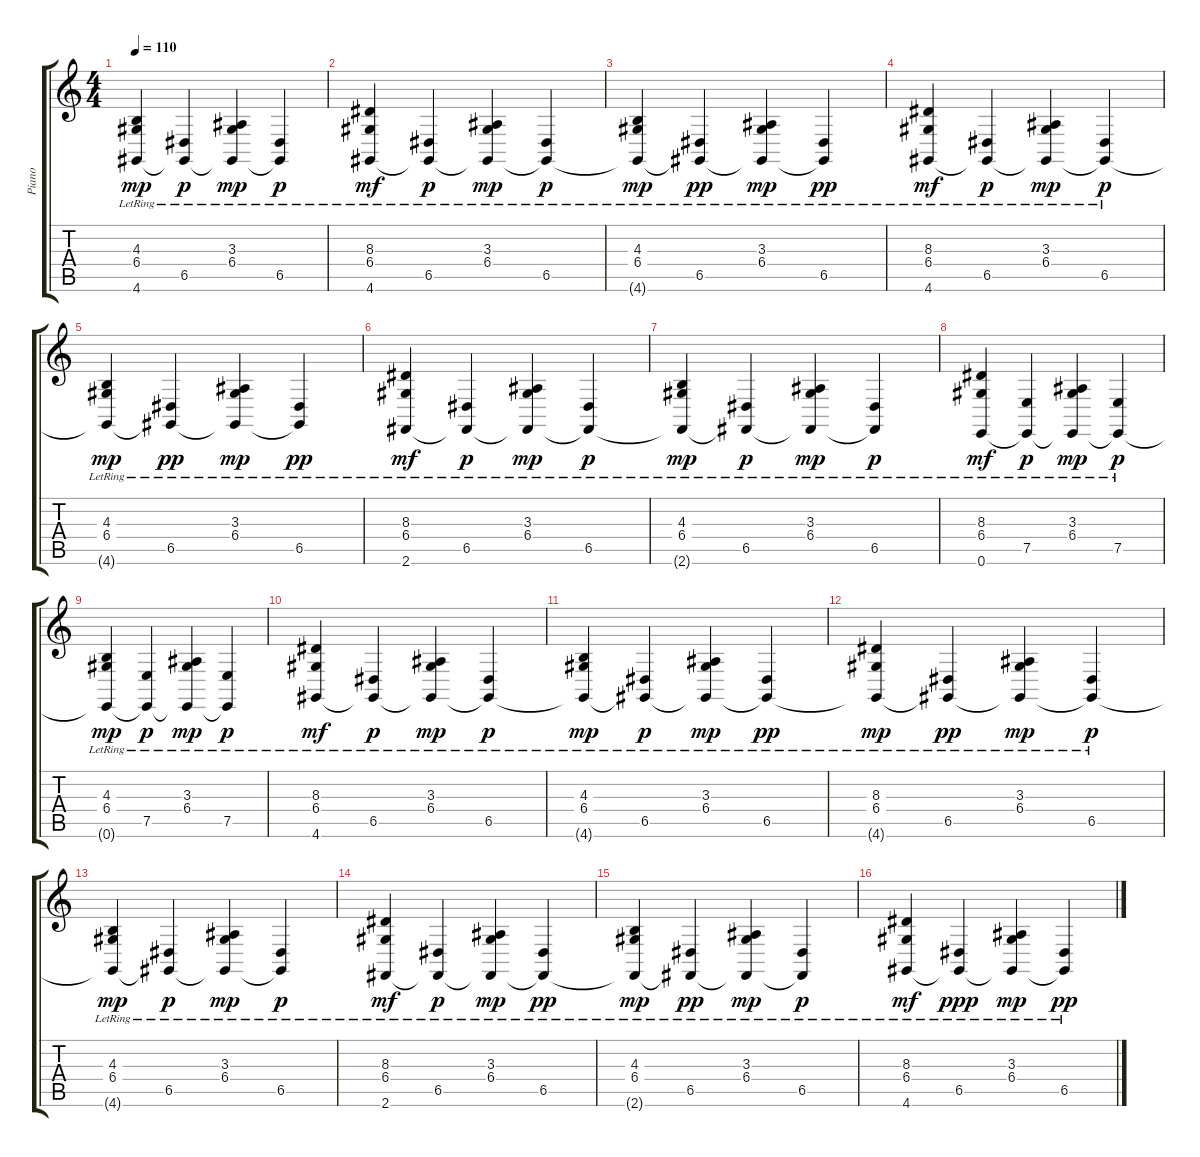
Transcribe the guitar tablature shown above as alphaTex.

\track ("Piano" "Piano") {instrument acousticgrandpiano}
\staff {score tabs}
\tuning (E4 B3 G3 D3 A2 E2) {hide}
\ts (4 4)
\tempo 110
\clef g2
\ks c
(4.3{lr} 6.4{lr} 4.6{t}).4{dy mp} (6.5{lr} 4.6{t}).4{dy p} (3.3{lr} 6.4{lr} 4.6{t}).4{dy mp} (6.5{lr} 4.6{t}).4{dy p} |
(8.3{lr} 6.4{lr} 4.6{lr}).4{dy mf} (6.5{lr} 4.6{t}).4{dy p} (3.3{lr} 6.4{lr} 4.6{t}).4{dy mp} (6.5{lr} 4.6{t}).4{dy p} |
(4.3{lr} 6.4{lr} 4.6{t}).4{dy mp} (6.5{lr} 4.6{t}).4{dy pp} (3.3{lr} 6.4{lr} 4.6{t}).4{dy mp} (6.5{lr} 4.6{t}).4{dy pp} |
(8.3{lr} 6.4{lr} 4.6{lr}).4{dy mf} (6.5{lr} 4.6{t}).4{dy p} (3.3{lr} 6.4{lr} 4.6{t}).4{dy mp} (6.5{lr} 4.6{t}).4{dy p} |
(4.3{lr} 6.4{lr} 4.6{t}).4{dy mp} (6.5{lr} 4.6{t}).4{dy pp} (3.3{lr} 6.4{lr} 4.6{t}).4{dy mp} (6.5{lr} 4.6{t}).4{dy pp} |
(8.3{lr} 6.4{lr} 2.6{lr}).4{dy mf} (6.5{lr} 2.6{t}).4{dy p} (3.3{lr} 6.4{lr} 2.6{t}).4{dy mp} (6.5{lr} 2.6{t}).4{dy p} |
(4.3{lr} 6.4{lr} 2.6{t}).4{dy mp} (6.5{lr} 2.6{t}).4{dy p} (3.3{lr} 6.4{lr} 2.6{t}).4{dy mp} (6.5{lr} 2.6{t}).4{dy p} |
(8.3{lr} 6.4{lr} 0.6{lr}).4{dy mf} (7.5{lr} 0.6{t}).4{dy p} (3.3{lr} 6.4{lr} 0.6{t}).4{dy mp} (7.5{lr} 0.6{t}).4{dy p} |
(4.3{lr} 6.4{lr} 0.6{t}).4{dy mp} (7.5{lr} 0.6{t}).4{dy p} (3.3{lr} 6.4{lr} 0.6{t}).4{dy mp} (7.5{lr} 0.6{t}).4{dy p} |
(8.3{lr} 6.4{lr} 4.6{lr}).4{dy mf} (6.5{lr} 4.6{t}).4{dy p} (3.3{lr} 6.4{lr} 4.6{t}).4{dy mp} (6.5{lr} 4.6{t}).4{dy p} |
(4.3{lr} 6.4{lr} 4.6{t}).4{dy mp} (6.5{lr} 4.6{t}).4{dy p} (3.3{lr} 6.4{lr} 4.6{t}).4{dy mp} (6.5{lr} 4.6{t}).4{dy pp} |
(8.3{lr} 6.4{lr} 4.6{t}).4{dy mp} (6.5{lr} 4.6{t}).4{dy pp} (3.3{lr} 6.4{lr} 4.6{t}).4{dy mp} (6.5{lr} 4.6{t}).4{dy p} |
(4.3{lr} 6.4{lr} 4.6{t}).4{dy mp} (6.5{lr} 4.6{t}).4{dy p} (3.3{lr} 6.4{lr} 4.6{t}).4{dy mp} (6.5{lr} 4.6{t}).4{dy p} |
(8.3{lr} 6.4{lr} 2.6{lr}).4{dy mf} (6.5{lr} 2.6{t}).4{dy p} (3.3{lr} 6.4{lr} 2.6{t}).4{dy mp} (6.5{lr} 2.6{t}).4{dy pp} |
(4.3{lr} 6.4{lr} 2.6{t}).4{dy mp} (6.5{lr} 2.6{t}).4{dy pp} (3.3{lr} 6.4{lr} 2.6{t}).4{dy mp} (6.5{lr} 2.6{t}).4{dy p} |
(8.3{lr} 6.4{lr} 4.6{lr}).4{dy mf} (6.5{lr} 4.6{t}).4{dy ppp} (3.3{lr} 6.4{lr} 4.6{t}).4{dy mp} (6.5{lr} 4.6{t}).4{dy pp}
